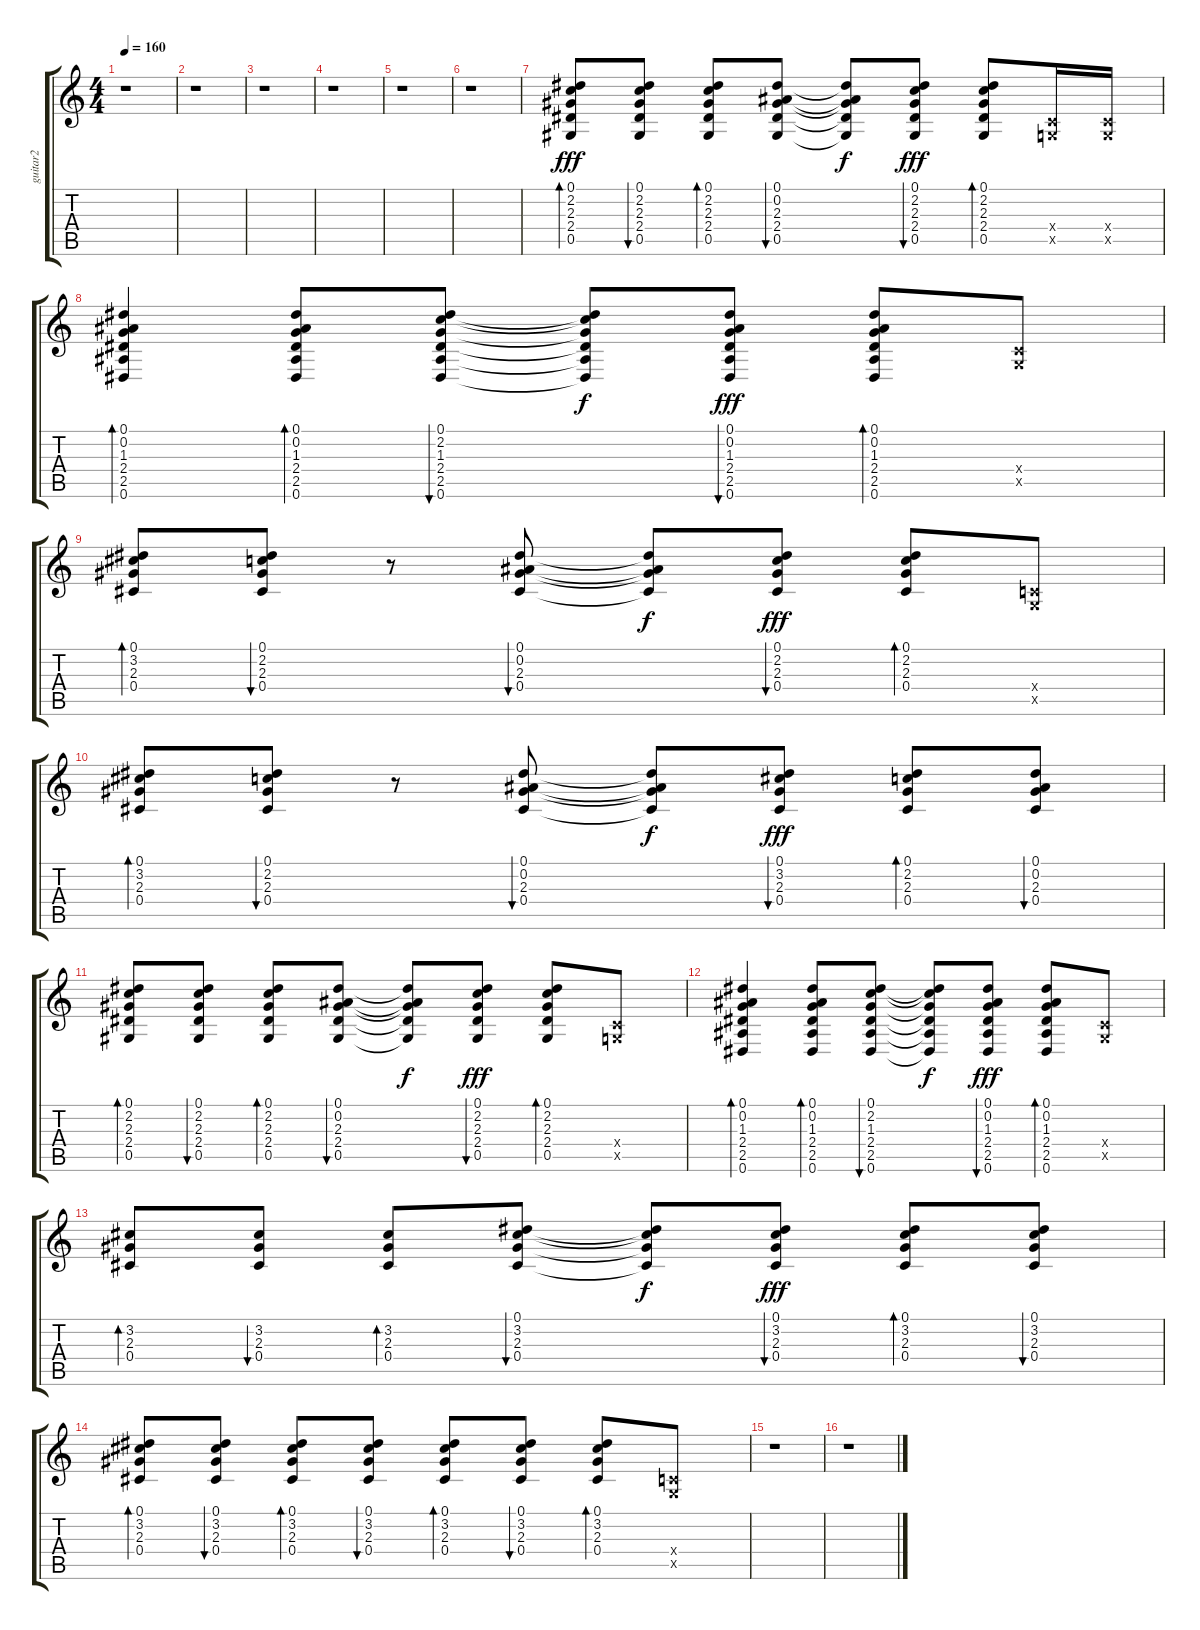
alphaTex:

\track ("guitar2" "guitar2") {instrument distortionguitar}
\staff {score tabs}
\tuning (Eb4 Bb3 Gb3 Db3 Ab2 Eb2) {hide}
\ts (4 4)
\tempo 160
\clef g2
\ks c
r.1{dy fff} |
r.1 |
r.1 |
r.1 |
r.1 |
r.1 |
(0.1 2.2 2.3 2.4 0.5).8{bd 30 instrument acousticguitarsteel} (0.1 2.2 2.3 2.4 0.5).8{bu 30} (0.1 2.2 2.3 2.4 0.5).8{bd 30} (0.1 0.2 2.3 2.4 0.5).8{bu 30} (0.1{t} 0.2{t} 2.3{t} 2.4{t} 0.5{t}).8{dy f} (0.1 2.2 2.3 2.4 0.5).8{bu 30 dy fff} (0.1 2.2 2.3 2.4 0.5).8{bd 30} (-1.4{x} -1.5{x}).16 (-1.4{x} -1.5{x}).16 |
(0.1 0.2 1.3 2.4 2.5 0.6).4{bd 30} (0.1 0.2 1.3 2.4 2.5 0.6).8{bd 30} (0.1 2.2 1.3 2.4 2.5 0.6).8{bu 30} (0.1{t} 2.2{t} 1.3{t} 2.4{t} 2.5{t} 0.6{t}).8{dy f} (0.1 0.2 1.3 2.4 2.5 0.6).8{bu 30 dy fff} (0.1 0.2 1.3 2.4 2.5 0.6).8{bd 30} (-1.4{x} -1.5{x}).8 |
(0.1 3.2 2.3 0.4).8{bd 30} (0.1 2.2 2.3 0.4).8{bu 30} r.8 (0.1 0.2 2.3 0.4).8{bu 30} (0.1{t} 0.2{t} 2.3{t} 0.4{t}).8{dy f} (0.1 2.2 2.3 0.4).8{bu 30 dy fff} (0.1 2.2 2.3 0.4).8{bd 30} (-1.4{x} -1.5{x}).8 |
(0.1 3.2 2.3 0.4).8{bd 30} (0.1 2.2 2.3 0.4).8{bu 30} r.8 (0.1 0.2 2.3 0.4).8{bu 30} (0.1{t} 0.2{t} 2.3{t} 0.4{t}).8{dy f} (0.1 3.2 2.3 0.4).8{bu 30 dy fff} (0.1 2.2 2.3 0.4).8{bd 30} (0.1 0.2 2.3 0.4).8{bu 30} |
(0.1 2.2 2.3 2.4 0.5).8{bd 30} (0.1 2.2 2.3 2.4 0.5).8{bu 30} (0.1 2.2 2.3 2.4 0.5).8{bd 30} (0.1 0.2 2.3 2.4 0.5).8{bu 30} (0.1{t} 0.2{t} 2.3{t} 2.4{t} 0.5{t}).8{dy f} (0.1 2.2 2.3 2.4 0.5).8{bu 30 dy fff} (0.1 2.2 2.3 2.4 0.5).8{bd 30} (-1.4{x} -1.5{x}).8 |
(0.1 0.2 1.3 2.4 2.5 0.6).4{bd 30} (0.1 0.2 1.3 2.4 2.5 0.6).8{bd 30} (0.1 2.2 1.3 2.4 2.5 0.6).8{bu 30} (0.1{t} 2.2{t} 1.3{t} 2.4{t} 2.5{t} 0.6{t}).8{dy f} (0.1 0.2 1.3 2.4 2.5 0.6).8{bu 30 dy fff} (0.1 0.2 1.3 2.4 2.5 0.6).8{bd 30} (-1.4{x} -1.5{x}).8 |
(3.2 2.3 0.4).8{bd 30} (3.2 2.3 0.4).8{bu 30} (3.2 2.3 0.4).8{bd 30} (0.1 3.2 2.3 0.4).8{bu 30} (0.1{t} 3.2{t} 2.3{t} 0.4{t}).8{dy f} (0.1 3.2 2.3 0.4).8{bu 30 dy fff} (0.1 3.2 2.3 0.4).8{bd 30} (0.1 3.2 2.3 0.4).8{bu 30} |
(0.1 3.2 2.3 0.4).8{bd 30} (0.1 3.2 2.3 0.4).8{bu 30} (0.1 3.2 2.3 0.4).8{bd 30} (0.1 3.2 2.3 0.4).8{bu 30} (0.1 3.2 2.3 0.4).8{bd 30} (0.1 3.2 2.3 0.4).8{bu 30} (0.1 3.2 2.3 0.4).8{bd 30} (-1.4{x} -1.5{x}).8 |
r.1 |
r.1
